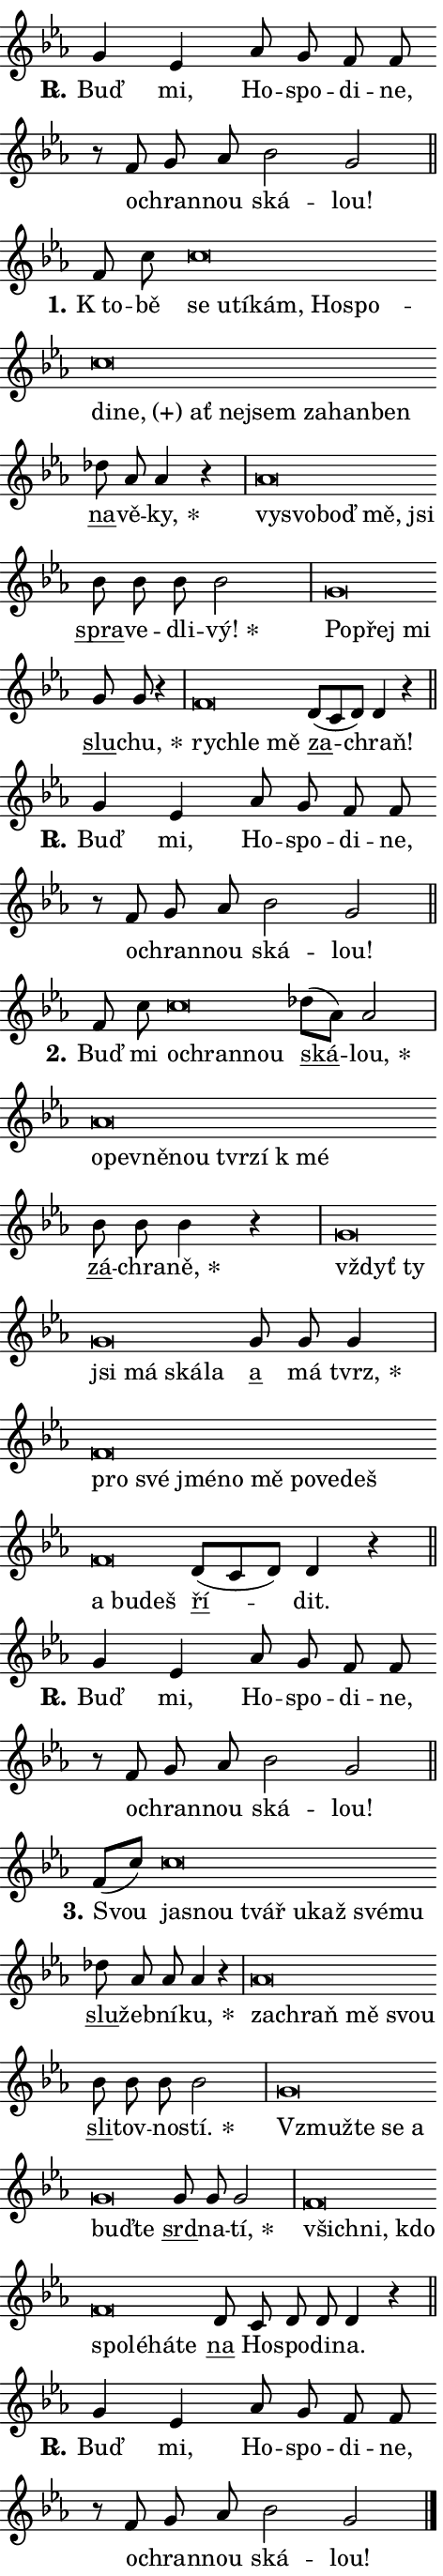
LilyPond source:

\version "2.24.0"
\header { tagline = "" }
\paper {
  indent = 0\cm
  top-margin = 0\cm
  right-margin = 0.13\cm % to fit lyric hyphens
  bottom-margin = 0\cm
  left-margin = 0\cm
  paper-width = 8\cm
  page-breaking = #ly:one-page-breaking
  system-system-spacing.basic-distance = #11
  score-system-spacing.basic-distance = #11
  ragged-last = ##f
}


%% Author: Thomas Morley
%% https://lists.gnu.org/archive/html/lilypond-user/2020-05/msg00002.html
#(define (line-position grob)
"Returns position of @var[grob} in current system:
   @code{'start}, if at first time-step
   @code{'end}, if at last time-step
   @code{'middle} otherwise
"
  (let* ((col (ly:item-get-column grob))
         (ln (ly:grob-object col 'left-neighbor))
         (rn (ly:grob-object col 'right-neighbor))
         (col-to-check-left (if (ly:grob? ln) ln col))
         (col-to-check-right (if (ly:grob? rn) rn col))
         (break-dir-left
           (and
             (ly:grob-property col-to-check-left 'non-musical #f)
             (ly:item-break-dir col-to-check-left)))
         (break-dir-right
           (and
             (ly:grob-property col-to-check-right 'non-musical #f)
             (ly:item-break-dir col-to-check-right))))
        (cond ((eqv? 1 break-dir-left) 'start)
              ((eqv? -1 break-dir-right) 'end)
              (else 'middle))))

#(define (tranparent-at-line-position vctor)
  (lambda (grob)
  "Relying on @code{line-position} select the relevant enry from @var{vctor}.
Used to determine transparency,"
    (case (line-position grob)
      ((end) (not (vector-ref vctor 0)))
      ((middle) (not (vector-ref vctor 1)))
      ((start) (not (vector-ref vctor 2))))))

noteHeadBreakVisibility =
#(define-music-function (break-visibility)(vector?)
"Makes @code{NoteHead}s transparent relying on @var{break-visibility}"
#{
  \override NoteHead.transparent =
    #(tranparent-at-line-position break-visibility)
#})

#(define delete-ledgers-for-transparent-note-heads
  (lambda (grob)
    "Reads whether a @code{NoteHead} is transparent.
If so this @code{NoteHead} is removed from @code{'note-heads} from
@var{grob}, which is supposed to be @code{LedgerLineSpanner}.
As a result ledgers are not printed for this @code{NoteHead}"
    (let* ((nhds-array (ly:grob-object grob 'note-heads))
           (nhds-list
             (if (ly:grob-array? nhds-array)
                 (ly:grob-array->list nhds-array)
                 '()))
           ;; Relies on the transparent-property being done before
           ;; Staff.LedgerLineSpanner.after-line-breaking is executed.
           ;; This is fragile ...
           (to-keep
             (remove
               (lambda (nhd)
                 (ly:grob-property nhd 'transparent #f))
               nhds-list)))
      ;; TODO find a better method to iterate over grob-arrays, similiar
      ;; to filter/remove etc for lists
      ;; For now rebuilt from scratch
      (set! (ly:grob-object grob 'note-heads)  '())
      (for-each
        (lambda (nhd)
          (ly:pointer-group-interface::add-grob grob 'note-heads nhd))
        to-keep))))

squashNotes = {
  \override NoteHead.X-extent = #'(-0.2 . 0.2)
  \override NoteHead.Y-extent = #'(-0.75 . 0)
  \override NoteHead.stencil =
    #(lambda (grob)
       (let ((pos (ly:grob-property grob 'staff-position)))
         (begin
           (if (< pos -7) (display "ERROR: Lower brevis then expected\n") (display ""))
           (if (<= pos -6) ly:text-interface::print ly:note-head::print))))
}
unSquashNotes = {
  \revert NoteHead.X-extent
  \revert NoteHead.Y-extent
  \revert NoteHead.stencil
}

hideNotes = \noteHeadBreakVisibility #begin-of-line-visible
unHideNotes = \noteHeadBreakVisibility #all-visible

% work-around for resetting accidentals
% https://lilypond.org/doc/v2.23/Documentation/notation/displaying-rhythms#unmetered-music
cadenzaMeasure = {
  \cadenzaOff
  \partial 1024 s1024
  \cadenzaOn
}

#(define-markup-command (accent layout props text) (markup?)
  "Underline accented syllable"
  (interpret-markup layout props
    #{\markup \override #'(offset . 4.3) \underline { #text }#}))

responsum = \markup \concat {
  "R" \hspace #-1.05 \path #0.1 #'((moveto 0 0.07) (lineto 0.9 0.8)) \hspace #0.05 "."
}

spaceSize = #0.6828661417322834 % exact space size for TeX Gyre Schola

\layout {
  \context {
    \Staff
    \remove "Time_signature_engraver"
    \override LedgerLineSpanner.after-line-breaking = #delete-ledgers-for-transparent-note-heads
  }
  \context {
    \Lyrics {
      \override LyricSpace.minimum-distance = \spaceSize
      \override LyricText.font-name = #"TeX Gyre Schola"
      \override LyricText.font-size = 1
      \override StanzaNumber.font-name = #"TeX Gyre Schola Bold"
      \override StanzaNumber.font-size = 1
    }
  }
  \context {
    \Score 
    \override NoteHead.text =
      #(lambda (grob) 
        (let ((pos (ly:grob-property grob 'staff-position)))
          #{\markup {
            \combine
              \halign #-0.55 \raise #(if (= pos -6) 0 0.5) \override #'(thickness . 2) \draw-line #'(3.2 . 0)
              \musicglyph "noteheads.sM1"
          }#}))
  }
}

% magnetic-lyrics.ily
%
%   written by
%     Jean Abou Samra <jean@abou-samra.fr>
%     Werner Lemberg <wl@gnu.org>
%
%   adapted by
%     Jiri Hon <jiri.hon@gmail.com>
%
% Version 2022-Apr-15

% https://www.mail-archive.com/lilypond-user@gnu.org/msg149350.html

#(define (Left_hyphen_pointer_engraver context)
   "Collect syllable-hyphen-syllable occurrences in lyrics and store
them in properties.  This engraver only looks to the left.  For
example, if the lyrics input is @code{foo -- bar}, it does the
following.

@itemize @bullet
@item
Set the @code{text} property of the @code{LyricHyphen} grob between
@q{foo} and @q{bar} to @code{foo}.

@item
Set the @code{left-hyphen} property of the @code{LyricText} grob with
text @q{foo} to the @code{LyricHyphen} grob between @q{foo} and
@q{bar}.
@end itemize

Use this auxiliary engraver in combination with the
@code{lyric-@/text::@/apply-@/magnetic-@/offset!} hook."
   (let ((hyphen #f)
         (text #f))
     (make-engraver
      (acknowledgers
       ((lyric-syllable-interface engraver grob source-engraver)
        (set! text grob)))
      (end-acknowledgers
       ((lyric-hyphen-interface engraver grob source-engraver)
        ;(when (not (grob::has-interface grob 'lyric-space-interface))
          (set! hyphen grob)));)
      ((stop-translation-timestep engraver)
       (when (and text hyphen)
         (ly:grob-set-object! text 'left-hyphen hyphen))
       (set! text #f)
       (set! hyphen #f)))))

#(define (lyric-text::apply-magnetic-offset! grob)
   "If the space between two syllables is less than the value in
property @code{LyricText@/.details@/.squash-threshold}, move the right
syllable to the left so that it gets concatenated with the left
syllable.

Use this function as a hook for
@code{LyricText@/.after-@/line-@/breaking} if the
@code{Left_@/hyphen_@/pointer_@/engraver} is active."
   (let ((hyphen (ly:grob-object grob 'left-hyphen #f)))
     (when hyphen
       (let ((left-text (ly:spanner-bound hyphen LEFT)))
         (when (grob::has-interface left-text 'lyric-syllable-interface)
           (let* ((common (ly:grob-common-refpoint grob left-text X))
                  (this-x-ext (ly:grob-extent grob common X))
                  (left-x-ext
                   (begin
                     ;; Trigger magnetism for left-text.
                     (ly:grob-property left-text 'after-line-breaking)
                     (ly:grob-extent left-text common X)))
                  ;; `delta` is the gap width between two syllables.
                  (delta (- (interval-start this-x-ext)
                            (interval-end left-x-ext)))
                  (details (ly:grob-property grob 'details))
                  (threshold (assoc-get 'squash-threshold details 0.2)))
             (when (< delta threshold)
               (let* (;; We have to manipulate the input text so that
                      ;; ligatures crossing syllable boundaries are not
                      ;; disabled.  For languages based on the Latin
                      ;; script this is essentially a beautification.
                      ;; However, for non-Western scripts it can be a
                      ;; necessity.
                      (lt (ly:grob-property left-text 'text))
                      (rt (ly:grob-property grob 'text))
                      (is-space (grob::has-interface hyphen 'lyric-space-interface))
                      (space (if is-space " " ""))
                      (extra-delta (if is-space spaceSize 0))
                      ;; Append new syllable.
                      (ltrt-space (if (and (string? lt) (string? rt))
                                (string-append lt space rt)
                                (make-concat-markup (list lt space rt))))
                      ;; Right-align `ltrt` to the right side.
                      (ltrt-space-markup (grob-interpret-markup
                               grob
                               (make-translate-markup
                                (cons (interval-length this-x-ext) 0)
                                (make-right-align-markup ltrt-space)))))
                 (begin
                   ;; Don't print `left-text`.
                   (ly:grob-set-property! left-text 'stencil #f)
                   ;; Set text and stencil (which holds all collected
                   ;; syllables so far) and shift it to the left.
                   (ly:grob-set-property! grob 'text ltrt-space)
                   (ly:grob-set-property! grob 'stencil ltrt-space-markup)
                   (ly:grob-translate-axis! grob (- (- delta extra-delta)) X))))))))))


#(define (lyric-hyphen::displace-bounds-first grob)
   ;; Make very sure this callback isn't triggered too early.
   (let ((left (ly:spanner-bound grob LEFT))
         (right (ly:spanner-bound grob RIGHT)))
     (ly:grob-property left 'after-line-breaking)
     (ly:grob-property right 'after-line-breaking)
     (ly:lyric-hyphen::print grob)))

squashThreshold = #0.4

\layout {
  \context {
    \Lyrics
    \consists #Left_hyphen_pointer_engraver
    \override LyricText.after-line-breaking =
      #lyric-text::apply-magnetic-offset!
    \override LyricHyphen.stencil = #lyric-hyphen::displace-bounds-first
    \override LyricText.details.squash-threshold = \squashThreshold
    \override LyricHyphen.minimum-distance = 0
    \override LyricHyphen.minimum-length = \squashThreshold
  }
}

squashText = \override LyricText.details.squash-threshold = 9999
unSquashText = \override LyricText.details.squash-threshold = \squashThreshold

leftText = \override LyricText.self-alignment-X = #LEFT
unLeftText = \revert LyricText.self-alignment-X

starOffset = #(lambda (grob) 
                (let ((x_offset (ly:self-alignment-interface::aligned-on-x-parent grob)))
                  (if (= x_offset 0) 0 (+ x_offset 1.2))))

star = #(define-music-function (syllable)(string?)
"Append star separator at the end of a syllable"
#{
  \once \override LyricText.X-offset = #starOffset
  \lyricmode { \markup {
    #syllable
    \override #'((font-name . "TeX Gyre Schola Bold")) \hspace #0.2 \lower #0.65 \larger "*"
  } }
#})

starAccent = #(define-music-function (syllable)(string?)
"Append star separator at the end of a syllable and make accent"
#{
  \once \override LyricText.X-offset = #starOffset
  \lyricmode { \markup {
    \accent #syllable
    \override #'((font-name . "TeX Gyre Schola Bold")) \hspace #0.2 \lower #0.65 \larger "*"
  } }
#})

breath = #(define-music-function (syllable)(string?)
"Append breathing indicator at the end of a syllable"
#{
  \lyricmode { \markup { #syllable "+" } }
#})

optionalBreath = #(define-music-function (syllable)(string?)
"Append optional breathing indicator at the end of a syllable"
#{
  \lyricmode { \markup { #syllable "(+)" } }
#})


\score {
    <<
        \new Voice = "melody" { \cadenzaOn \key es \major \relative { g'4 es as8 g f f \bar "" r f g as bes2 g \cadenzaMeasure \bar "||" \break } }
        \new Lyrics \lyricsto "melody" { \lyricmode { \set stanza = \responsum
Buď mi, Ho -- spo -- di -- ne, o -- chran -- nou ská -- lou! } }
    >>
    \layout {}
}

\score {
    <<
        \new Voice = "melody" { \cadenzaOn \key es \major \relative { f'8 c' \bar "" \squashNotes c\breve*1/16 \hideNotes \breve*1/16 \bar "" \breve*1/16 \bar "" \breve*1/16 \bar "" \breve*1/16 \bar "" \breve*1/16 \bar "" \breve*1/16 \bar "" \breve*1/16 \bar "" \breve*1/16 \bar "" \breve*1/16 \bar "" \breve*1/16 \bar "" \breve*1/16 \bar "" \breve*1/16 \breve*1/16 \bar "" \unHideNotes \unSquashNotes \bar "" des8 as as4 r \cadenzaMeasure \bar "|" \squashNotes as\breve*1/16 \hideNotes \breve*1/16 \bar "" \breve*1/16 \bar "" \breve*1/16 \breve*1/16 \bar "" \unHideNotes \unSquashNotes \bar "" bes8 bes bes bes2 \cadenzaMeasure \bar "|" \squashNotes g\breve*1/16 \hideNotes \breve*1/16 \breve*1/16 \bar "" \unHideNotes \unSquashNotes \bar "" g8 g r4 \cadenzaMeasure \bar "|" \squashNotes f\breve*1/16 \hideNotes \breve*1/16 \breve*1/16 \bar "" \unHideNotes \unSquashNotes \bar "" d8[( c d)] d4 r \cadenzaMeasure \bar "||" \break } }
        \new Lyrics \lyricsto "melody" { \lyricmode { \set stanza = "1."
"K to" -- bě \leftText se \squashText u -- tí -- kám, Ho -- spo -- di -- \optionalBreath ne, ať nej -- sem za -- han -- ben \unLeftText \unSquashText \markup \accent na -- vě -- \star ky, \leftText vy -- \squashText svo -- boď mě, jsi \unLeftText \unSquashText \markup \accent spra -- ve -- dli -- \star vý! \leftText Po -- \squashText přej mi \unLeftText \unSquashText \markup \accent slu -- \star chu, \leftText rych -- \squashText le mě \unLeftText \unSquashText \markup \accent za -- chraň! } }
    >>
    \layout {}
}

\score {
    <<
        \new Voice = "melody" { \cadenzaOn \key es \major \relative { g'4 es as8 g f f \bar "" r f g as bes2 g \cadenzaMeasure \bar "||" \break } }
        \new Lyrics \lyricsto "melody" { \lyricmode { \set stanza = \responsum
Buď mi, Ho -- spo -- di -- ne, o -- chran -- nou ská -- lou! } }
    >>
    \layout {}
}

\score {
    <<
        \new Voice = "melody" { \cadenzaOn \key es \major \relative { f'8 c' \bar "" \squashNotes c\breve*1/16 \hideNotes \breve*1/16 \breve*1/16 \bar "" \unHideNotes \unSquashNotes \bar "" des8[( as)] as2 \cadenzaMeasure \bar "|" \squashNotes as\breve*1/16 \hideNotes \breve*1/16 \bar "" \breve*1/16 \bar "" \breve*1/16 \bar "" \breve*1/16 \bar "" \breve*1/16 \breve*1/16 \bar "" \unHideNotes \unSquashNotes \bar "" bes8 bes bes4 r \cadenzaMeasure \bar "|" \squashNotes g\breve*1/16 \hideNotes \breve*1/16 \bar "" \breve*1/16 \bar "" \breve*1/16 \bar "" \breve*1/16 \breve*1/16 \bar "" \unHideNotes \unSquashNotes \bar "" g8 g g4 \cadenzaMeasure \bar "|" \squashNotes f\breve*1/16 \hideNotes \breve*1/16 \bar "" \breve*1/16 \bar "" \breve*1/16 \bar "" \breve*1/16 \bar "" \breve*1/16 \bar "" \breve*1/16 \bar "" \breve*1/16 \bar "" \breve*1/16 \bar "" \breve*1/16 \breve*1/16 \bar "" \unHideNotes \unSquashNotes \bar "" d8[( c d)] d4 r \cadenzaMeasure \bar "||" \break } }
        \new Lyrics \lyricsto "melody" { \lyricmode { \set stanza = "2."
Buď mi \leftText o -- \squashText chran -- nou \unLeftText \unSquashText \markup \accent ská -- \star lou, \leftText o -- \squashText pev -- ně -- nou tvr -- zí "k mé" \unLeftText \unSquashText \markup \accent zá -- chra -- \star ně, \leftText vždyť \squashText ty jsi má ská -- la \unLeftText \unSquashText \markup \accent a má \star tvrz, \leftText pro \squashText své jmé -- no mě po -- ve -- deš a bu -- deš \unLeftText \unSquashText \markup \accent ří -- dit. } }
    >>
    \layout {}
}

\score {
    <<
        \new Voice = "melody" { \cadenzaOn \key es \major \relative { g'4 es as8 g f f \bar "" r f g as bes2 g \cadenzaMeasure \bar "||" \break } }
        \new Lyrics \lyricsto "melody" { \lyricmode { \set stanza = \responsum
Buď mi, Ho -- spo -- di -- ne, o -- chran -- nou ská -- lou! } }
    >>
    \layout {}
}

\score {
    <<
        \new Voice = "melody" { \cadenzaOn \key es \major \relative { f'8[( c'8)] \bar "" \squashNotes c\breve*1/16 \hideNotes \breve*1/16 \bar "" \breve*1/16 \bar "" \breve*1/16 \bar "" \breve*1/16 \bar "" \breve*1/16 \breve*1/16 \bar "" \unHideNotes \unSquashNotes \bar "" des8 as as as4 r \cadenzaMeasure \bar "|" \squashNotes as\breve*1/16 \hideNotes \breve*1/16 \bar "" \breve*1/16 \breve*1/16 \bar "" \unHideNotes \unSquashNotes \bar "" bes8 bes bes bes2 \cadenzaMeasure \bar "|" \squashNotes g\breve*1/16 \hideNotes \breve*1/16 \bar "" \breve*1/16 \bar "" \breve*1/16 \bar "" \breve*1/16 \breve*1/16 \bar "" \unHideNotes \unSquashNotes \bar "" g8 g g2 \cadenzaMeasure \bar "|" \squashNotes f\breve*1/16 \hideNotes \breve*1/16 \bar "" \breve*1/16 \bar "" \breve*1/16 \bar "" \breve*1/16 \bar "" \breve*1/16 \breve*1/16 \bar "" \unHideNotes \unSquashNotes \bar "" d8 c d d d4 r \cadenzaMeasure \bar "||" \break } }
        \new Lyrics \lyricsto "melody" { \lyricmode { \set stanza = "3."
Svou \leftText ja -- \squashText snou tvář u -- kaž své -- mu \unLeftText \unSquashText \markup \accent slu -- žeb -- ní -- \star ku, \leftText za -- \squashText chraň mě svou \unLeftText \unSquashText \markup \accent sli -- tov -- no -- \star stí. \leftText Vzmuž -- \squashText te se a buď -- te \unLeftText \unSquashText \markup \accent srd -- na -- \star tí, \leftText všich -- \squashText ni, kdo spo -- lé -- há -- te \unLeftText \unSquashText \markup \accent na Ho -- spo -- di -- na. } }
    >>
    \layout {}
}

\score {
    <<
        \new Voice = "melody" { \cadenzaOn \key es \major \relative { g'4 es as8 g f f \bar "" r f g as bes2 g \cadenzaMeasure \bar "||" \break } \bar "|." }
        \new Lyrics \lyricsto "melody" { \lyricmode { \set stanza = \responsum
Buď mi, Ho -- spo -- di -- ne, o -- chran -- nou ská -- lou! } }
    >>
    \layout {}
}
